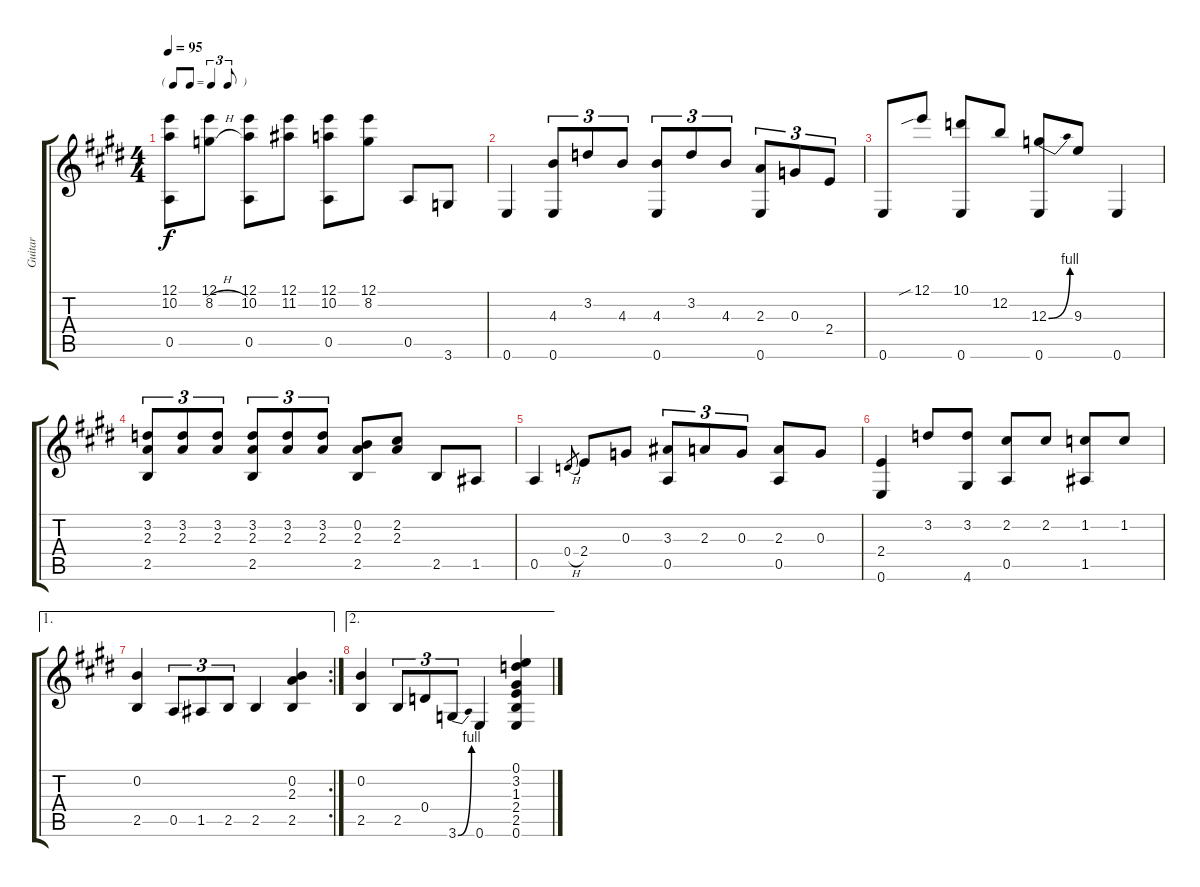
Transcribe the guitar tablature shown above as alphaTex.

\track ("Guitar" "Guitar") {instrument acousticguitarsteel}
\staff {score tabs}
\tuning (E4 B3 G3 D3 A2 E2) {hide}
\ts (4 4)
\tf triplet8th
\tempo 95
\clef g2
\ks c#minor
(12.1 10.2 0.5).8{dy f} (12.1 8.2{h}).8 (12.1 10.2 0.5).8 (12.1 11.2).8 (12.1 10.2 0.5).8 (12.1 8.2).8 0.5.8 3.6.8 |
0.6.4 (4.3 0.6).8{tu (3 2)} 3.2.8{tu (3 2)} 4.3.8{tu (3 2)} (4.3 0.6).8{tu (3 2)} 3.2.8{tu (3 2)} 4.3.8{tu (3 2)} (2.3 0.6).8{tu (3 2)} 0.3.8{tu (3 2)} 2.4.8{tu (3 2)} |
0.6.8 12.1{sib}.8 (10.1 0.6).8 12.2.8 (12.3{be (bend 0 0 60 4)} 0.6).8 9.3.8 0.6.4 |
\ks e
(3.2 2.3 2.5).8{tu (3 2)} (3.2 2.3).8{tu (3 2)} (3.2 2.3).8{tu (3 2)} (3.2 2.3 2.5).8{tu (3 2)} (3.2 2.3).8{tu (3 2)} (3.2 2.3).8{tu (3 2)} (0.2 2.3 2.5).8 (2.2 2.3).8 2.5.8 1.5.8 |
\ks c#minor
0.5.4 0.4{h}.8{gr} 2.4.8 0.3.8 (3.3 0.5).8{tu (3 2)} 2.3.8{tu (3 2)} 0.3.8{tu (3 2)} (2.3 0.5).8 0.3.8 |
(2.4 0.6).4 3.2.8 (3.2 4.6).8 (2.2 0.5).8 2.2.8 (1.2 1.5).8 1.2.8 |
\ae 1
\rc 2
(0.2 2.5).4 0.5.8{tu (3 2)} 1.5.8{tu (3 2)} 2.5.8{tu (3 2)} 2.5.4 (0.2 2.3 2.5).4 |
\ae 2
(0.2 2.5).4 2.5.8{tu (3 2)} 0.4.8{tu (3 2)} 3.6{be (bend 0 0 60 4)}.8{tu (3 2)} 0.6.4 (0.1 3.2 1.3 2.4 2.5 0.6).4
